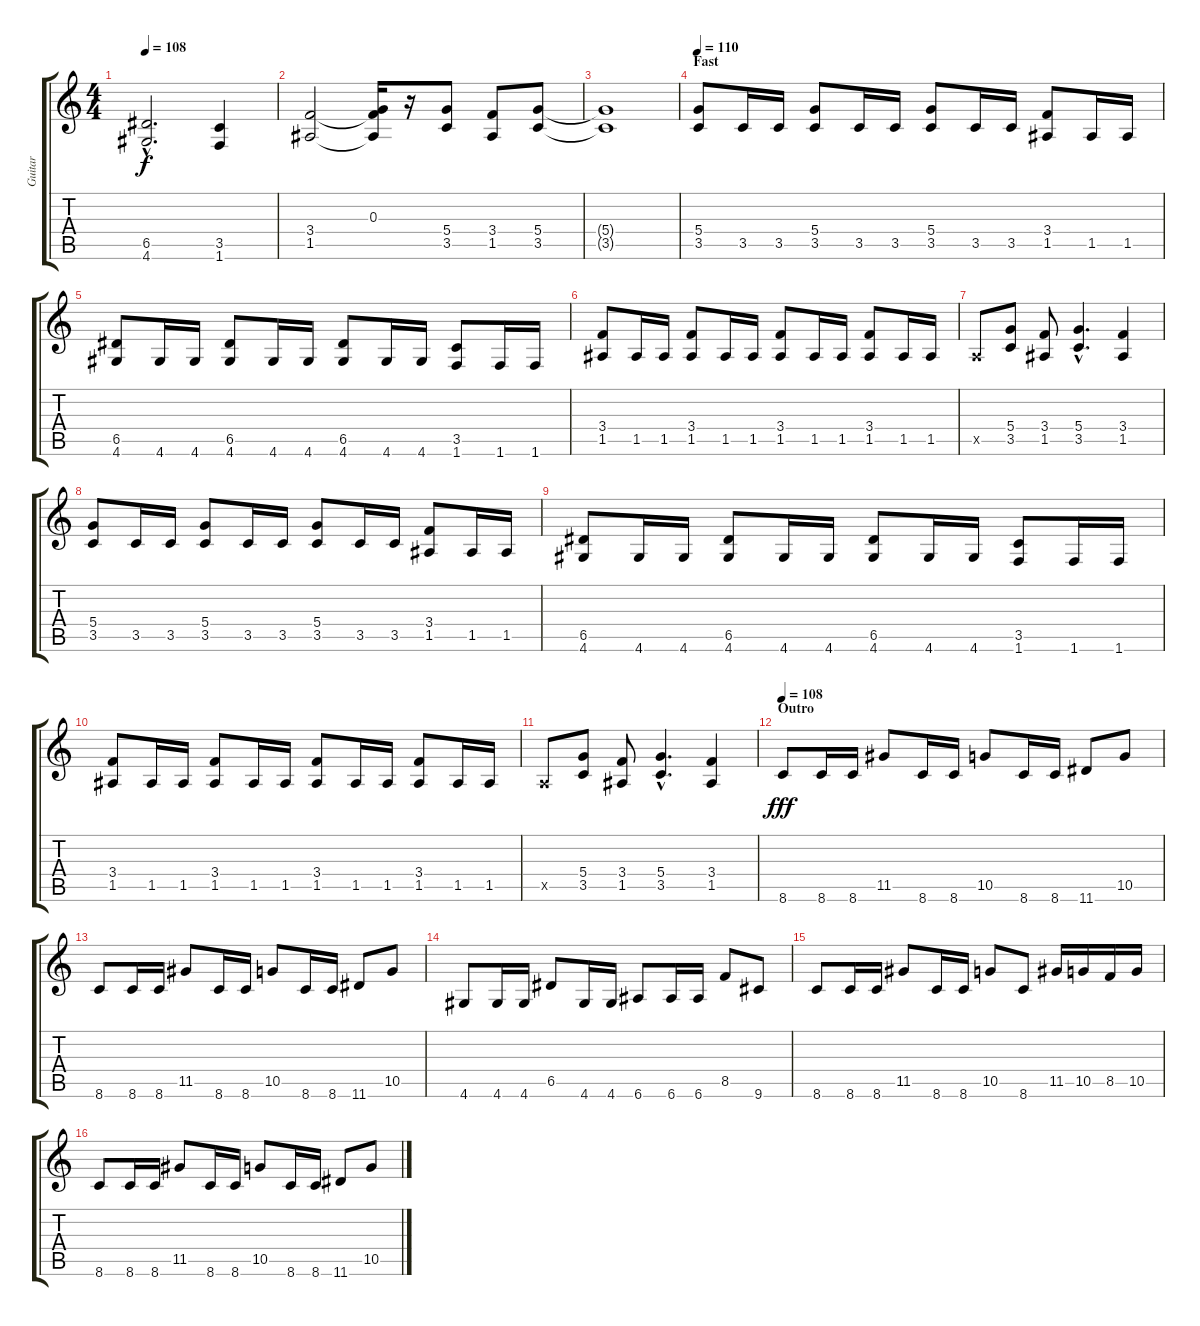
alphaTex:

\track ("Guitar" "Guitar") {instrument distortionguitar}
\staff {score tabs}
\tuning (E4 B3 G3 D3 A2 E2) {hide}
\ts (4 4)
\tempo 108
\clef g2
\ks c
(6.5{hac} 4.6{hac}).2{d dy f} (3.5 1.6).4 |
(3.4 1.5).2 (0.3 3.4{t} 1.5{t}).16 r.16 (5.4 3.5).8 (3.4 1.5).8 (5.4 3.5).8 |
(5.4{t} 3.5{t}).1 |
\section ("" "Fast")
\tempo 110
(5.4 3.5).8 3.5.16 3.5.16 (5.4 3.5).8 3.5.16 3.5.16 (5.4 3.5).8 3.5.16 3.5.16 (3.4 1.5).8 1.5.16 1.5.16 |
(6.5 4.6).8 4.6.16 4.6.16 (6.5 4.6).8 4.6.16 4.6.16 (6.5 4.6).8 4.6.16 4.6.16 (3.5 1.6).8 1.6.16 1.6.16 |
(3.4 1.5).8 1.5.16 1.5.16 (3.4 1.5).8 1.5.16 1.5.16 (3.4 1.5).8 1.5.16 1.5.16 (3.4 1.5).8 1.5.16 1.5.16 |
0.5{x}.8 (5.4 3.5).8 (3.4 1.5).8 (5.4{hac} 3.5{hac}).4{d} (3.4 1.5).4 |
(5.4 3.5).8 3.5.16 3.5.16 (5.4 3.5).8 3.5.16 3.5.16 (5.4 3.5).8 3.5.16 3.5.16 (3.4 1.5).8 1.5.16 1.5.16 |
(6.5 4.6).8 4.6.16 4.6.16 (6.5 4.6).8 4.6.16 4.6.16 (6.5 4.6).8 4.6.16 4.6.16 (3.5 1.6).8 1.6.16 1.6.16 |
(3.4 1.5).8 1.5.16 1.5.16 (3.4 1.5).8 1.5.16 1.5.16 (3.4 1.5).8 1.5.16 1.5.16 (3.4 1.5).8 1.5.16 1.5.16 |
0.5{x}.8 (5.4 3.5).8 (3.4 1.5).8 (5.4{hac} 3.5{hac}).4{d} (3.4 1.5).4 |
\section ("" "Outro")
\tempo 108
8.6.8{dy fff} 8.6.16 8.6.16 11.5.8 8.6.16 8.6.16 10.5.8 8.6.16 8.6.16 11.6.8 10.5.8 |
8.6.8 8.6.16 8.6.16 11.5.8 8.6.16 8.6.16 10.5.8 8.6.16 8.6.16 11.6.8 10.5.8 |
4.6.8 4.6.16 4.6.16 6.5.8 4.6.16 4.6.16 6.6.8 6.6.16 6.6.16 8.5.8 9.6.8 |
8.6.8 8.6.16 8.6.16 11.5.8 8.6.16 8.6.16 10.5.8 8.6.8 11.5.16 10.5.16 8.5.16 10.5.16 |
8.6.8 8.6.16 8.6.16 11.5.8 8.6.16 8.6.16 10.5.8 8.6.16 8.6.16 11.6.8 10.5.8
